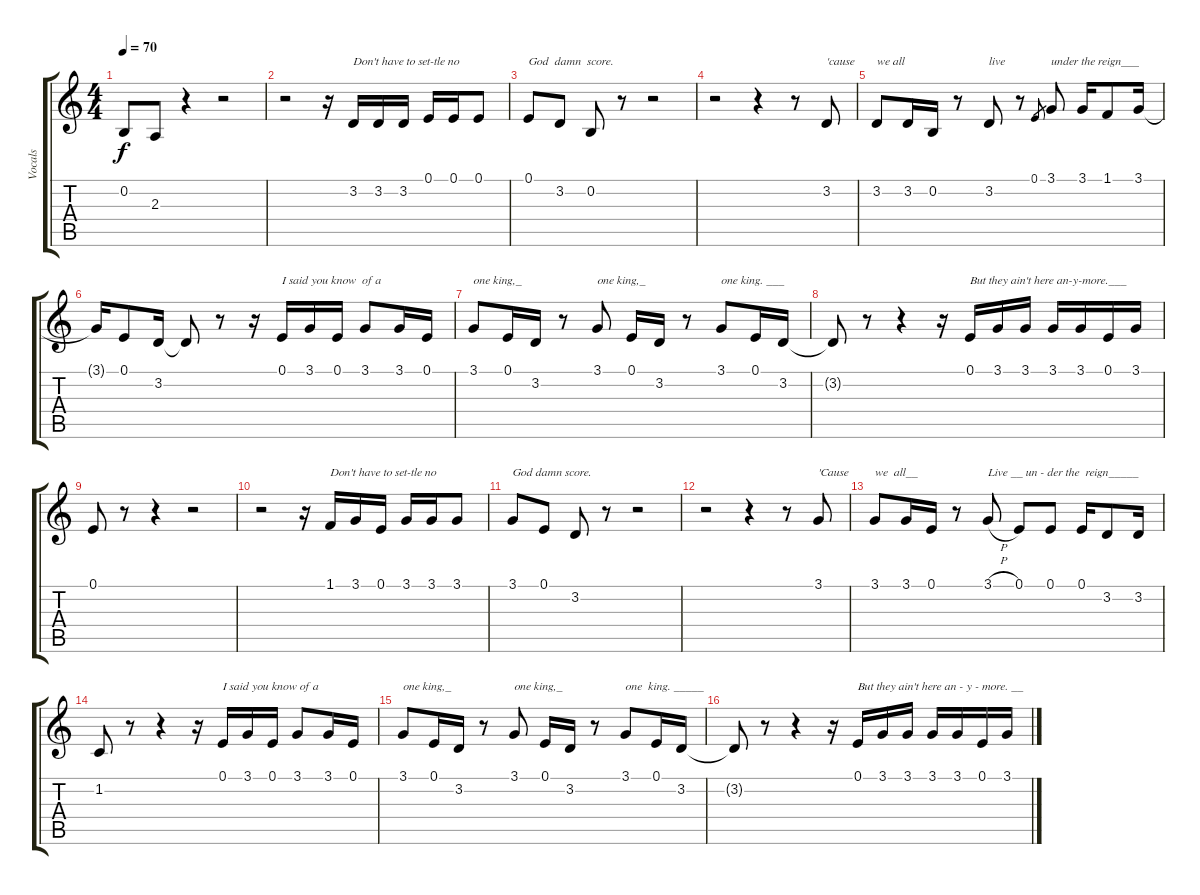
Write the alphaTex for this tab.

\track ("Vocals" "Vocals") {instrument tenorsax}
\staff {score tabs}
\tuning (E4 B3 G3 D3 A2 E2) {hide}
\ts (4 4)
\tempo 70
\clef g2
\ks c
0.2.8{dy f} 2.3.8 r.4 r.2 |
r.2 r.16 3.2.16{txt "Don't have to set-tle no"} 3.2.16 3.2.16 0.1.16 0.1.16 0.1.8 |
0.1.8{txt "God  damn  score."} 3.2.8 0.2.8 r.8 r.2 |
r.2 r.4 r.8 3.2.8{txt "'cause"} |
3.2.8{txt "we all"} 3.2.16 0.2.16 r.8 3.2.8{txt "live"} r.8 0.1.8{gr} 3.1.8{txt "under the reign___"} 3.1.16 1.1.8 3.1.16 |
3.1{t}.16 0.1.8 3.2.16 3.2{t}.8 r.8 r.16 0.1.16{txt "I said you know  of a"} 3.1.16 0.1.16 3.1.8 3.1.16 0.1.16 |
3.1.8{txt "one king,_"} 0.1.16 3.2.16 r.8 3.1.8{txt "one king,_"} 0.1.16 3.2.16 r.8 3.1.8{txt "one king. ___"} 0.1.16 3.2.16 |
3.2{t}.8 r.8 r.4 r.16 0.1.16{txt "But they ain't here an-y-more.___"} 3.1.16 3.1.16 3.1.16 3.1.16 0.1.16 3.1.16 |
0.1.8 r.8 r.4 r.2 |
r.2 r.16 1.1.16{txt "Don't have to set-tle no"} 3.1.16 0.1.16 3.1.16 3.1.16 3.1.8 |
3.1.8{txt "God damn score."} 0.1.8 3.2.8 r.8 r.2 |
r.2 r.4 r.8 3.1.8{txt "'Cause"} |
3.1.8{txt "we  all__"} 3.1.16 0.1.16 r.8 3.1{h}.8{txt "Live __ un - der the  reign_____"} 0.1.8 0.1.8 0.1.16 3.2.8 3.2.16 |
1.2.8 r.8 r.4 r.16 0.1.16{txt "I said you know of a"} 3.1.16 0.1.16 3.1.8 3.1.16 0.1.16 |
3.1.8{txt "one king,_"} 0.1.16 3.2.16 r.8 3.1.8{txt "one king,_"} 0.1.16 3.2.16 r.8 3.1.8{txt "one  king. _____"} 0.1.16 3.2.16 |
3.2{t}.8 r.8 r.4 r.16 0.1.16{txt "But they ain't here an - y - more. __"} 3.1.16 3.1.16 3.1.16 3.1.16 0.1.16 3.1.16
